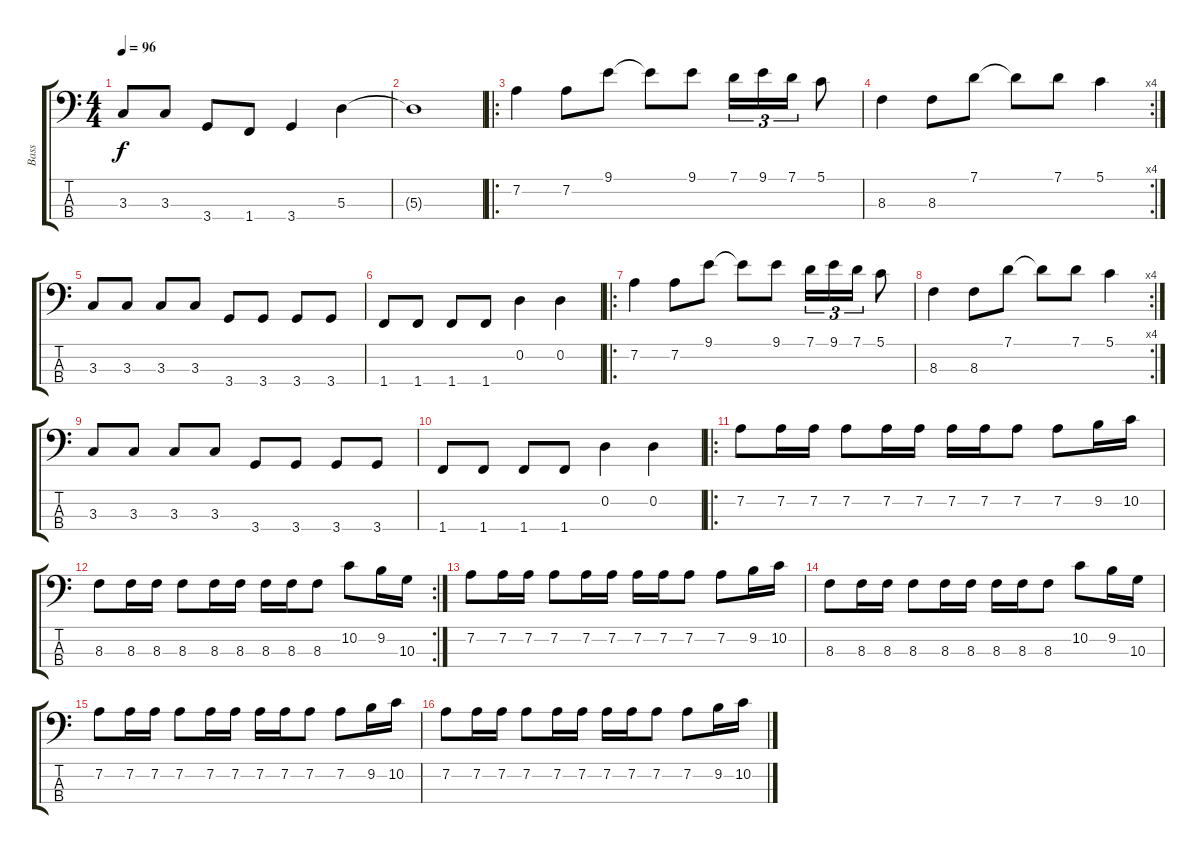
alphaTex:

\track ("Bass" "Bass") {instrument electricbassfinger}
\staff {score tabs}
\tuning (G2 D2 A1 E1) {hide}
\ts (4 4)
\tempo 96
\clef f4
\ks c
3.3.8{dy f} 3.3.8 3.4.8 1.4.8 3.4.4 5.3.4 |
5.3{t}.1 |
\ro
7.2.4 7.2.8 9.1.8 9.1{t}.8 9.1.8 7.1.16{tu (3 2)} 9.1.16{tu (3 2)} 7.1.16{tu (3 2)} 5.1.8 |
\rc 4
8.3.4 8.3.8 7.1.8 7.1{t}.8 7.1.8 5.1.4 |
3.3.8 3.3.8 3.3.8 3.3.8 3.4.8 3.4.8 3.4.8 3.4.8 |
1.4.8 1.4.8 1.4.8 1.4.8 0.2.4 0.2.4 |
\ro
7.2.4 7.2.8 9.1.8 9.1{t}.8 9.1.8 7.1.16{tu (3 2)} 9.1.16{tu (3 2)} 7.1.16{tu (3 2)} 5.1.8 |
\rc 4
8.3.4 8.3.8 7.1.8 7.1{t}.8 7.1.8 5.1.4 |
3.3.8 3.3.8 3.3.8 3.3.8 3.4.8 3.4.8 3.4.8 3.4.8 |
1.4.8 1.4.8 1.4.8 1.4.8 0.2.4 0.2.4 |
\ro
7.2.8 7.2.16 7.2.16 7.2.8 7.2.16 7.2.16 7.2.16 7.2.16 7.2.8 7.2.8 9.2.16 10.2.16 |
\rc 2
8.3.8 8.3.16 8.3.16 8.3.8 8.3.16 8.3.16 8.3.16 8.3.16 8.3.8 10.2.8 9.2.16 10.3.16 |
7.2.8 7.2.16 7.2.16 7.2.8 7.2.16 7.2.16 7.2.16 7.2.16 7.2.8 7.2.8 9.2.16 10.2.16 |
8.3.8 8.3.16 8.3.16 8.3.8 8.3.16 8.3.16 8.3.16 8.3.16 8.3.8 10.2.8 9.2.16 10.3.16 |
7.2.8 7.2.16 7.2.16 7.2.8 7.2.16 7.2.16 7.2.16 7.2.16 7.2.8 7.2.8 9.2.16 10.2.16 |
7.2.8 7.2.16 7.2.16 7.2.8 7.2.16 7.2.16 7.2.16 7.2.16 7.2.8 7.2.8 9.2.16 10.2.16
